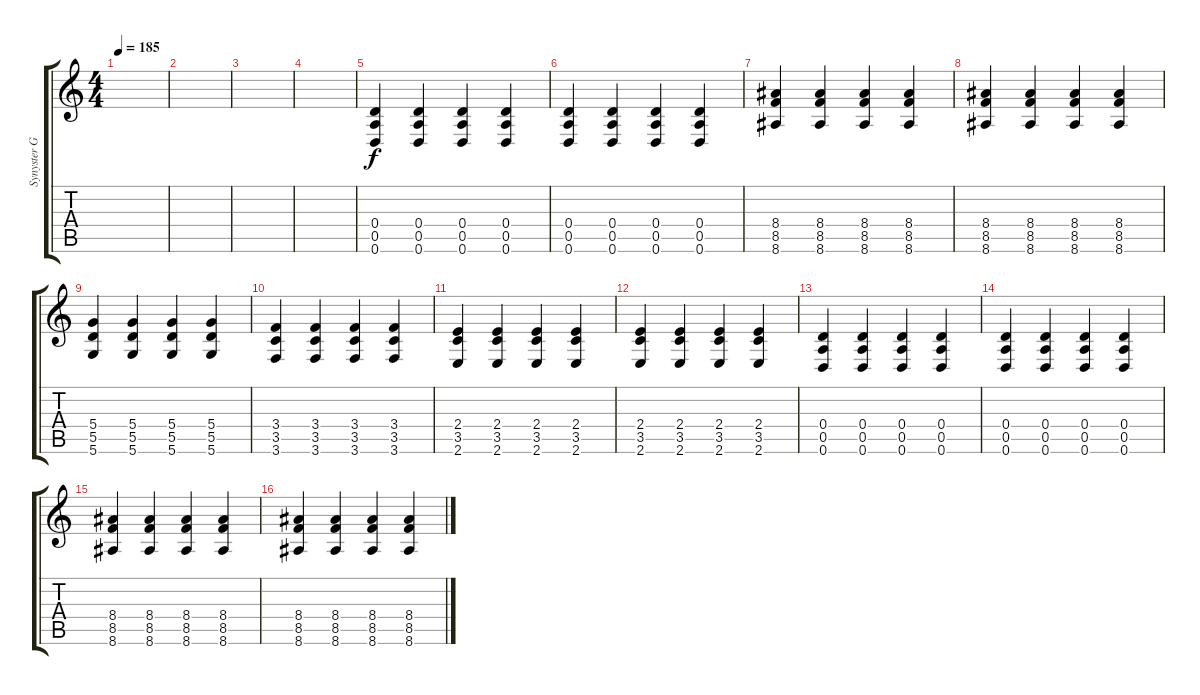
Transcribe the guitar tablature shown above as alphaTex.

\track ("Synyster Gates II" "Synyster G") {instrument distortionguitar}
\staff {score tabs}
\tuning (E4 B3 G3 D3 A2 D2) {hide}
\ts (4 4)
\tempo 185
\clef g2
\ks c
|
|
|
|
(0.4 0.5 0.6).4 (0.4 0.5 0.6).4 (0.4 0.5 0.6).4 (0.4 0.5 0.6).4 |
(0.4 0.5 0.6).4 (0.4 0.5 0.6).4 (0.4 0.5 0.6).4 (0.4 0.5 0.6).4 |
(8.4 8.5 8.6).4 (8.4 8.5 8.6).4 (8.4 8.5 8.6).4 (8.4 8.5 8.6).4 |
(8.4 8.5 8.6).4 (8.4 8.5 8.6).4 (8.4 8.5 8.6).4 (8.4 8.5 8.6).4 |
(5.4 5.5 5.6).4 (5.4 5.5 5.6).4 (5.4 5.5 5.6).4 (5.4 5.5 5.6).4 |
(3.4 3.5 3.6).4 (3.4 3.5 3.6).4 (3.4 3.5 3.6).4 (3.4 3.5 3.6).4 |
(2.4 3.5 2.6).4 (2.4 3.5 2.6).4 (2.4 3.5 2.6).4 (2.4 3.5 2.6).4 |
(2.4 3.5 2.6).4 (2.4 3.5 2.6).4 (2.4 3.5 2.6).4 (2.4 3.5 2.6).4 |
(0.4 0.5 0.6).4 (0.4 0.5 0.6).4 (0.4 0.5 0.6).4 (0.4 0.5 0.6).4 |
(0.4 0.5 0.6).4 (0.4 0.5 0.6).4 (0.4 0.5 0.6).4 (0.4 0.5 0.6).4 |
(8.4 8.5 8.6).4 (8.4 8.5 8.6).4 (8.4 8.5 8.6).4 (8.4 8.5 8.6).4 |
(8.4 8.5 8.6).4 (8.4 8.5 8.6).4 (8.4 8.5 8.6).4 (8.4 8.5 8.6).4
